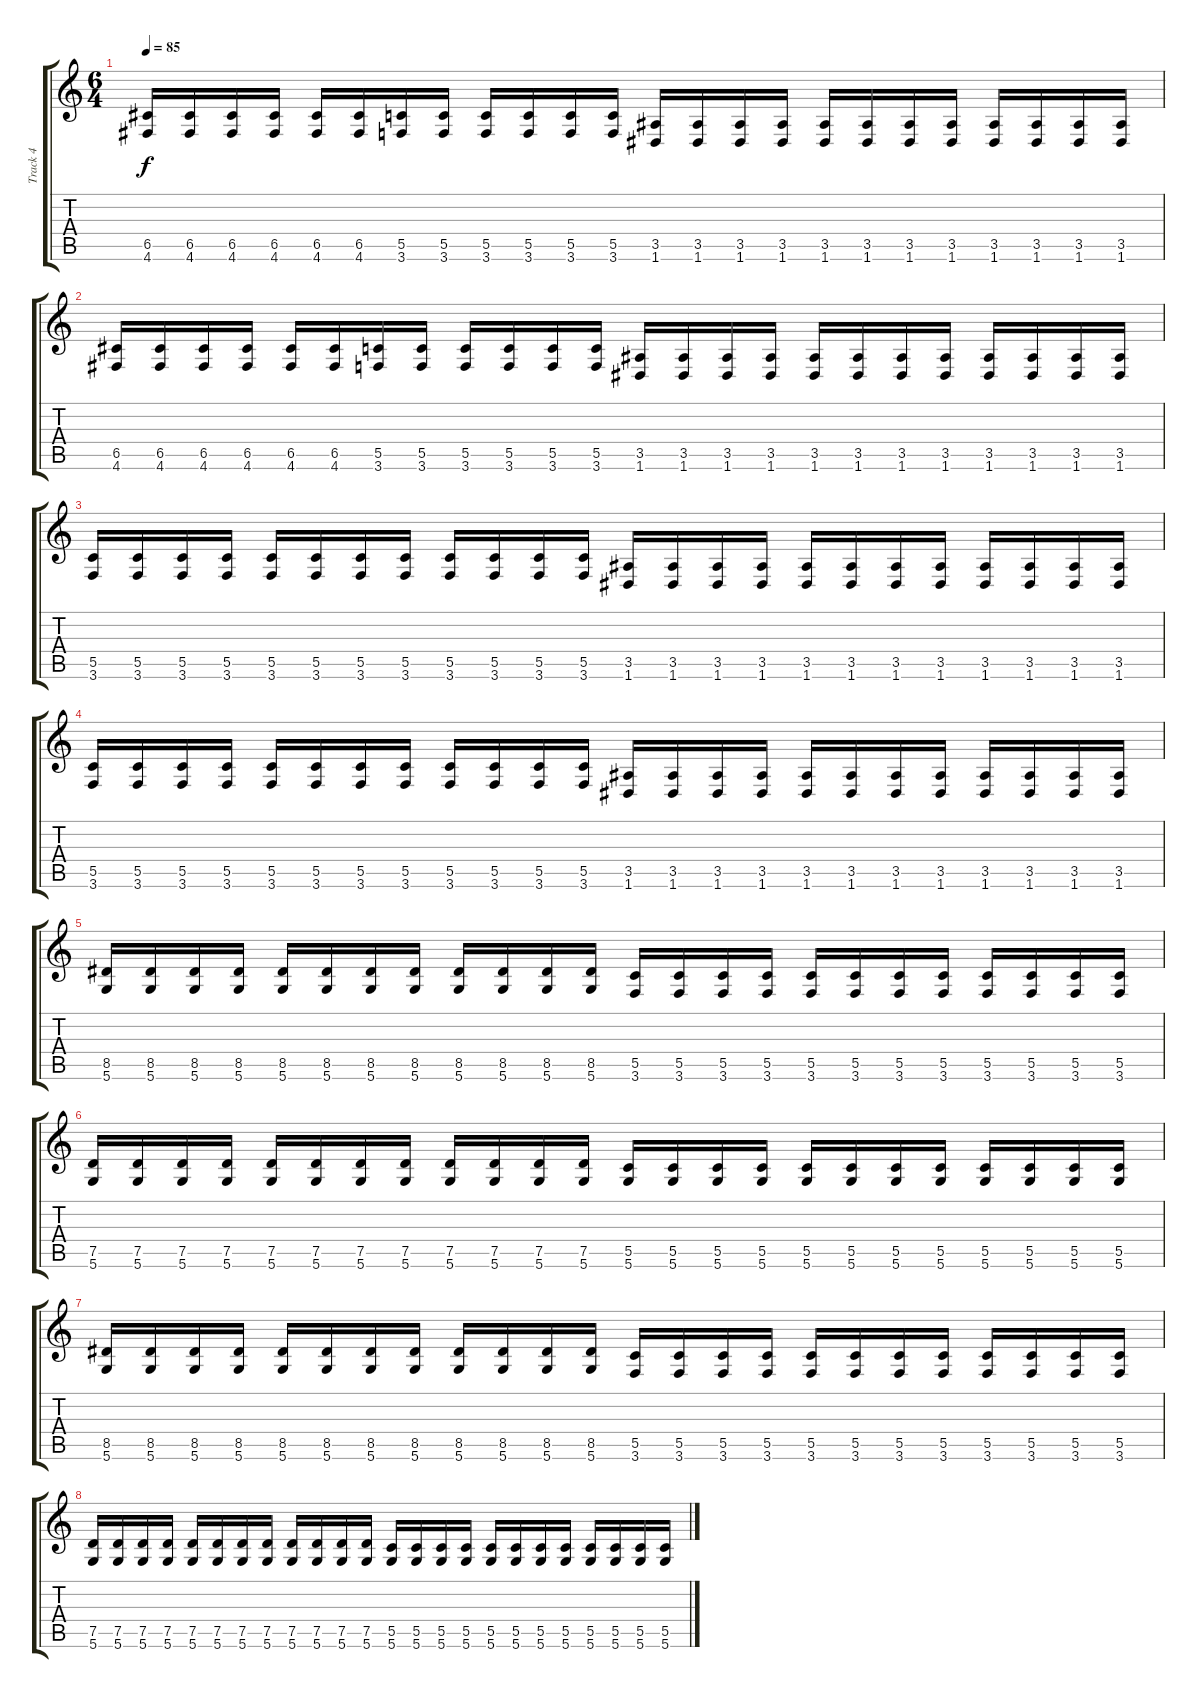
\track ("Track 4" "Track 4") {instrument distortionguitar}
\staff {score tabs}
\tuning (D4 A3 F3 C3 G2 D2) {hide}
\ts (6 4)
\tempo 85
\clef g2
\ks c
(6.5 4.6).16{dy f} (6.5 4.6).16 (6.5 4.6).16 (6.5 4.6).16 (6.5 4.6).16 (6.5 4.6).16 (5.5 3.6).16 (5.5 3.6).16 (5.5 3.6).16 (5.5 3.6).16 (5.5 3.6).16 (5.5 3.6).16 (3.5 1.6).16 (3.5 1.6).16 (3.5 1.6).16 (3.5 1.6).16 (3.5 1.6).16 (3.5 1.6).16 (3.5 1.6).16 (3.5 1.6).16 (3.5 1.6).16 (3.5 1.6).16 (3.5 1.6).16 (3.5 1.6).16 |
(6.5 4.6).16 (6.5 4.6).16 (6.5 4.6).16 (6.5 4.6).16 (6.5 4.6).16 (6.5 4.6).16 (5.5 3.6).16 (5.5 3.6).16 (5.5 3.6).16 (5.5 3.6).16 (5.5 3.6).16 (5.5 3.6).16 (3.5 1.6).16 (3.5 1.6).16 (3.5 1.6).16 (3.5 1.6).16 (3.5 1.6).16 (3.5 1.6).16 (3.5 1.6).16 (3.5 1.6).16 (3.5 1.6).16 (3.5 1.6).16 (3.5 1.6).16 (3.5 1.6).16 |
(5.5 3.6).16 (5.5 3.6).16 (5.5 3.6).16 (5.5 3.6).16 (5.5 3.6).16 (5.5 3.6).16 (5.5 3.6).16 (5.5 3.6).16 (5.5 3.6).16 (5.5 3.6).16 (5.5 3.6).16 (5.5 3.6).16 (3.5 1.6).16 (3.5 1.6).16 (3.5 1.6).16 (3.5 1.6).16 (3.5 1.6).16 (3.5 1.6).16 (3.5 1.6).16 (3.5 1.6).16 (3.5 1.6).16 (3.5 1.6).16 (3.5 1.6).16 (3.5 1.6).16 |
(5.5 3.6).16 (5.5 3.6).16 (5.5 3.6).16 (5.5 3.6).16 (5.5 3.6).16 (5.5 3.6).16 (5.5 3.6).16 (5.5 3.6).16 (5.5 3.6).16 (5.5 3.6).16 (5.5 3.6).16 (5.5 3.6).16 (3.5 1.6).16 (3.5 1.6).16 (3.5 1.6).16 (3.5 1.6).16 (3.5 1.6).16 (3.5 1.6).16 (3.5 1.6).16 (3.5 1.6).16 (3.5 1.6).16 (3.5 1.6).16 (3.5 1.6).16 (3.5 1.6).16 |
(8.5 5.6).16 (8.5 5.6).16 (8.5 5.6).16 (8.5 5.6).16 (8.5 5.6).16 (8.5 5.6).16 (8.5 5.6).16 (8.5 5.6).16 (8.5 5.6).16 (8.5 5.6).16 (8.5 5.6).16 (8.5 5.6).16 (5.5 3.6).16 (5.5 3.6).16 (5.5 3.6).16 (5.5 3.6).16 (5.5 3.6).16 (5.5 3.6).16 (5.5 3.6).16 (5.5 3.6).16 (5.5 3.6).16 (5.5 3.6).16 (5.5 3.6).16 (5.5 3.6).16 |
(7.5 5.6).16 (7.5 5.6).16 (7.5 5.6).16 (7.5 5.6).16 (7.5 5.6).16 (7.5 5.6).16 (7.5 5.6).16 (7.5 5.6).16 (7.5 5.6).16 (7.5 5.6).16 (7.5 5.6).16 (7.5 5.6).16 (5.5 5.6).16 (5.5 5.6).16 (5.5 5.6).16 (5.5 5.6).16 (5.5 5.6).16 (5.5 5.6).16 (5.5 5.6).16 (5.5 5.6).16 (5.5 5.6).16 (5.5 5.6).16 (5.5 5.6).16 (5.5 5.6).16 |
(8.5 5.6).16 (8.5 5.6).16 (8.5 5.6).16 (8.5 5.6).16 (8.5 5.6).16 (8.5 5.6).16 (8.5 5.6).16 (8.5 5.6).16 (8.5 5.6).16 (8.5 5.6).16 (8.5 5.6).16 (8.5 5.6).16 (5.5 3.6).16 (5.5 3.6).16 (5.5 3.6).16 (5.5 3.6).16 (5.5 3.6).16 (5.5 3.6).16 (5.5 3.6).16 (5.5 3.6).16 (5.5 3.6).16 (5.5 3.6).16 (5.5 3.6).16 (5.5 3.6).16 |
(7.5 5.6).16 (7.5 5.6).16 (7.5 5.6).16 (7.5 5.6).16 (7.5 5.6).16 (7.5 5.6).16 (7.5 5.6).16 (7.5 5.6).16 (7.5 5.6).16 (7.5 5.6).16 (7.5 5.6).16 (7.5 5.6).16 (5.5 5.6).16 (5.5 5.6).16 (5.5 5.6).16 (5.5 5.6).16 (5.5 5.6).16 (5.5 5.6).16 (5.5 5.6).16 (5.5 5.6).16 (5.5 5.6).16 (5.5 5.6).16 (5.5 5.6).16 (5.5 5.6).16
